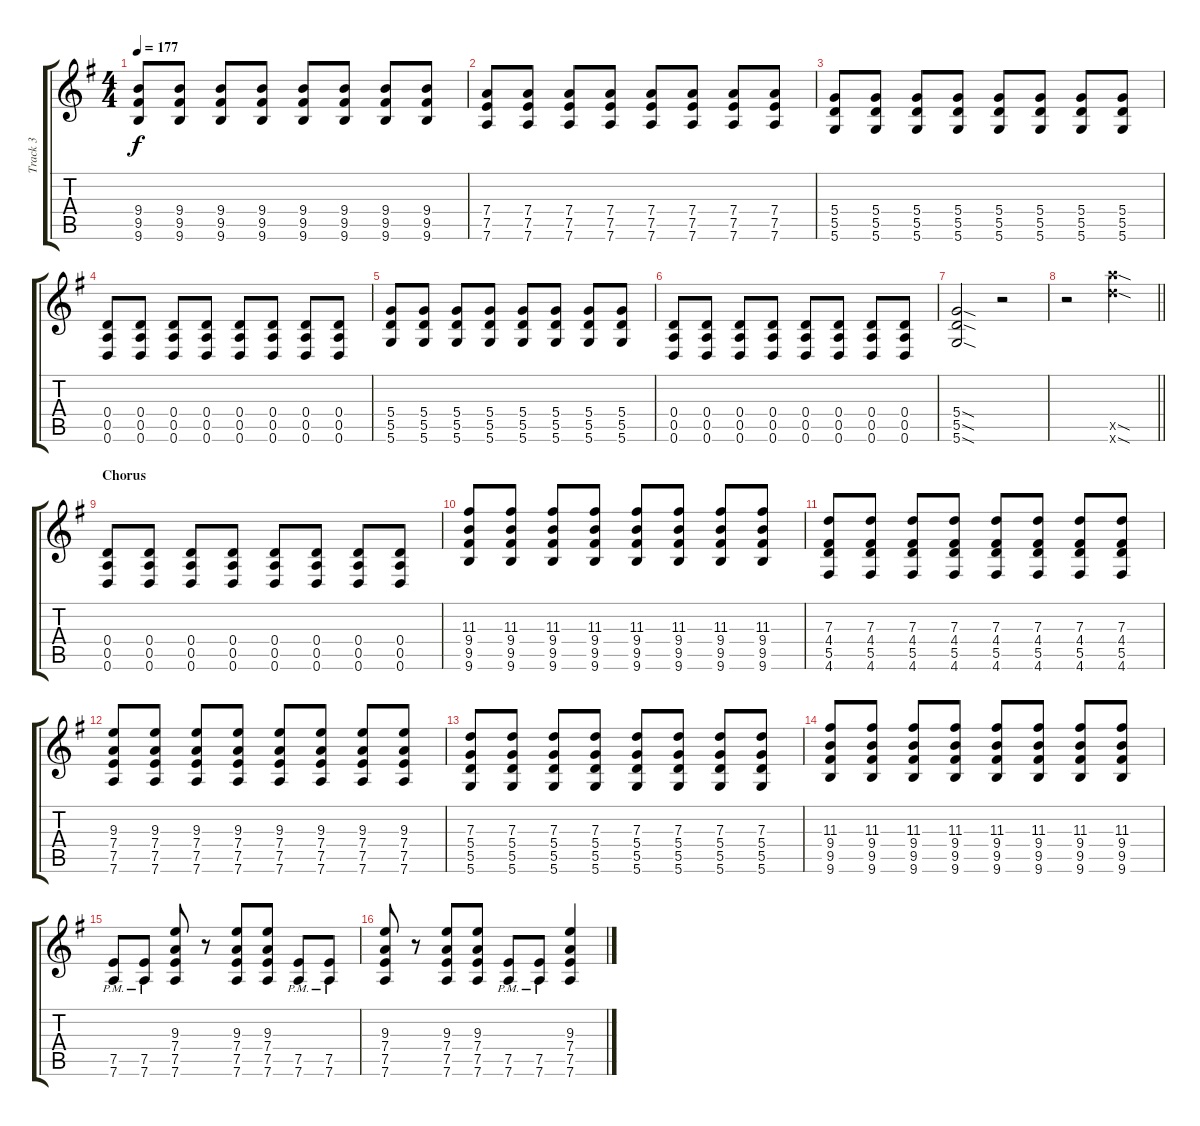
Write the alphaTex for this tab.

\track ("Track 3" "Track 3") {instrument distortionguitar}
\staff {score tabs}
\tuning (E4 B3 G3 D3 A2 D2) {hide}
\ts (4 4)
\tempo 177
\clef g2
\ks g
(9.4 9.5 9.6).8{dy f} (9.4 9.5 9.6).8 (9.4 9.5 9.6).8 (9.4 9.5 9.6).8 (9.4 9.5 9.6).8 (9.4 9.5 9.6).8 (9.4 9.5 9.6).8 (9.4 9.5 9.6).8 |
(7.4 7.5 7.6).8 (7.4 7.5 7.6).8 (7.4 7.5 7.6).8 (7.4 7.5 7.6).8 (7.4 7.5 7.6).8 (7.4 7.5 7.6).8 (7.4 7.5 7.6).8 (7.4 7.5 7.6).8 |
(5.4 5.5 5.6).8 (5.4 5.5 5.6).8 (5.4 5.5 5.6).8 (5.4 5.5 5.6).8 (5.4 5.5 5.6).8 (5.4 5.5 5.6).8 (5.4 5.5 5.6).8 (5.4 5.5 5.6).8 |
(0.4 0.5 0.6).8 (0.4 0.5 0.6).8 (0.4 0.5 0.6).8 (0.4 0.5 0.6).8 (0.4 0.5 0.6).8 (0.4 0.5 0.6).8 (0.4 0.5 0.6).8 (0.4 0.5 0.6).8 |
(5.4 5.5 5.6).8 (5.4 5.5 5.6).8 (5.4 5.5 5.6).8 (5.4 5.5 5.6).8 (5.4 5.5 5.6).8 (5.4 5.5 5.6).8 (5.4 5.5 5.6).8 (5.4 5.5 5.6).8 |
(0.4 0.5 0.6).8 (0.4 0.5 0.6).8 (0.4 0.5 0.6).8 (0.4 0.5 0.6).8 (0.4 0.5 0.6).8 (0.4 0.5 0.6).8 (0.4 0.5 0.6).8 (0.4 0.5 0.6).8 |
(5.4{sod} 5.5{sod} 5.6{sod}).2 r.2 |
\barLineRight lightlight
r.2 (24.5{sod x} 24.6{sod x}).2 |
\section ("" "Chorus")
(0.4 0.5 0.6).8 (0.4 0.5 0.6).8 (0.4 0.5 0.6).8 (0.4 0.5 0.6).8 (0.4 0.5 0.6).8 (0.4 0.5 0.6).8 (0.4 0.5 0.6).8 (0.4 0.5 0.6).8 |
(11.3 9.4 9.5 9.6).8 (11.3 9.4 9.5 9.6).8 (11.3 9.4 9.5 9.6).8 (11.3 9.4 9.5 9.6).8 (11.3 9.4 9.5 9.6).8 (11.3 9.4 9.5 9.6).8 (11.3 9.4 9.5 9.6).8 (11.3 9.4 9.5 9.6).8 |
(7.3 4.4 5.5 4.6).8 (7.3 4.4 5.5 4.6).8 (7.3 4.4 5.5 4.6).8 (7.3 4.4 5.5 4.6).8 (7.3 4.4 5.5 4.6).8 (7.3 4.4 5.5 4.6).8 (7.3 4.4 5.5 4.6).8 (7.3 4.4 5.5 4.6).8 |
(9.3 7.4 7.5 7.6).8 (9.3 7.4 7.5 7.6).8 (9.3 7.4 7.5 7.6).8 (9.3 7.4 7.5 7.6).8 (9.3 7.4 7.5 7.6).8 (9.3 7.4 7.5 7.6).8 (9.3 7.4 7.5 7.6).8 (9.3 7.4 7.5 7.6).8 |
(7.3 5.4 5.5 5.6).8 (7.3 5.4 5.5 5.6).8 (7.3 5.4 5.5 5.6).8 (7.3 5.4 5.5 5.6).8 (7.3 5.4 5.5 5.6).8 (7.3 5.4 5.5 5.6).8 (7.3 5.4 5.5 5.6).8 (7.3 5.4 5.5 5.6).8 |
(11.3 9.4 9.5 9.6).8 (11.3 9.4 9.5 9.6).8 (11.3 9.4 9.5 9.6).8 (11.3 9.4 9.5 9.6).8 (11.3 9.4 9.5 9.6).8 (11.3 9.4 9.5 9.6).8 (11.3 9.4 9.5 9.6).8 (11.3 9.4 9.5 9.6).8 |
(7.5{pm} 7.6{pm}).8 (7.5{pm} 7.6{pm}).8 (9.3 7.4 7.5 7.6).8 r.8 (9.3 7.4 7.5 7.6).8 (9.3 7.4 7.5 7.6).8 (7.5{pm} 7.6{pm}).8 (7.5{pm} 7.6{pm}).8 |
(9.3 7.4 7.5 7.6).8 r.8 (9.3 7.4 7.5 7.6).8 (9.3 7.4 7.5 7.6).8 (7.5{pm} 7.6{pm}).8 (7.5{pm} 7.6{pm}).8 (9.3 7.4 7.5 7.6).4
